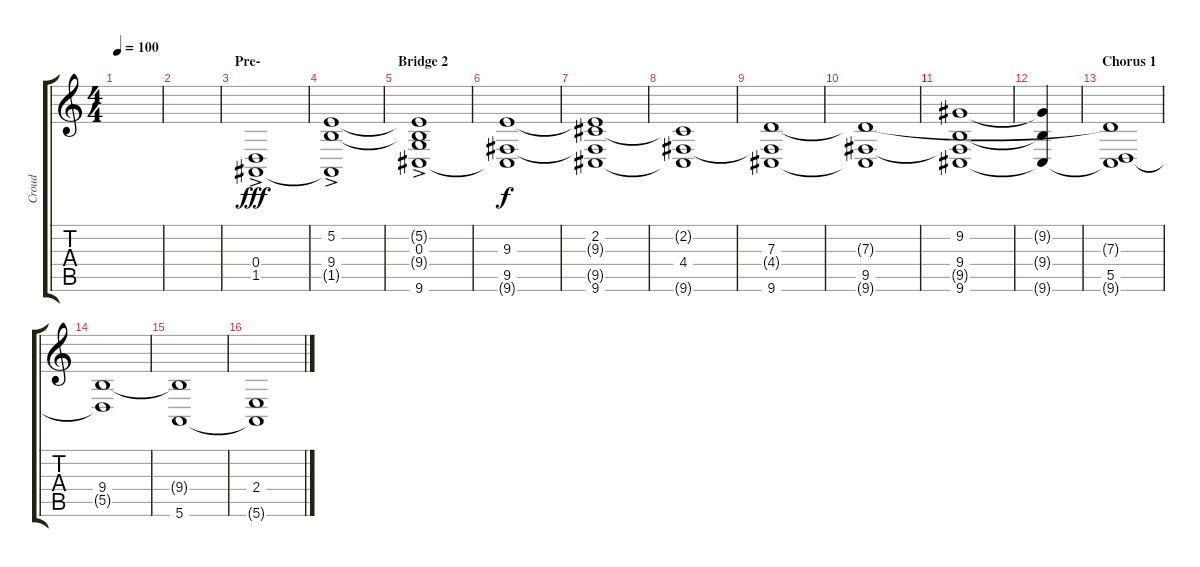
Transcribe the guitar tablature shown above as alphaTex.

\track ("Croud" "Croud") {instrument applause}
\staff {score tabs}
\tuning (E4 B3 G3 D3 A2 E2) {hide}
\ts (4 4)
\tempo 100
\clef g2
\ks c
|
|
\section ("" "Pre-")
(0.4 1.5{ac}).1{dy fff} |
(5.2 9.4{ac} 1.5{t}).1 |
\section ("" "Bridge 2")
(5.2{t} 0.3{ac} 9.4{t} 9.6).1 |
(9.3 9.5 9.6{t}).1{dy f} |
(2.2 9.3{t} 9.5{t} 9.6).1 |
(2.2{t} 4.4 9.6{t}).1 |
(7.3 4.4{t} 9.6).1 |
(7.3{t} 9.5 9.6{t}).1 |
(9.2 9.4 9.5{t} 9.6).1 |
(9.2{t} 9.4{t} 9.6{t}).4 |
\section ("" "Chorus 1")
(7.3{t} 5.5 9.6{t}).1 |
(9.4 5.5{t}).1 |
(9.4{t} 5.6).1 |
(2.4 5.6{t}).1
